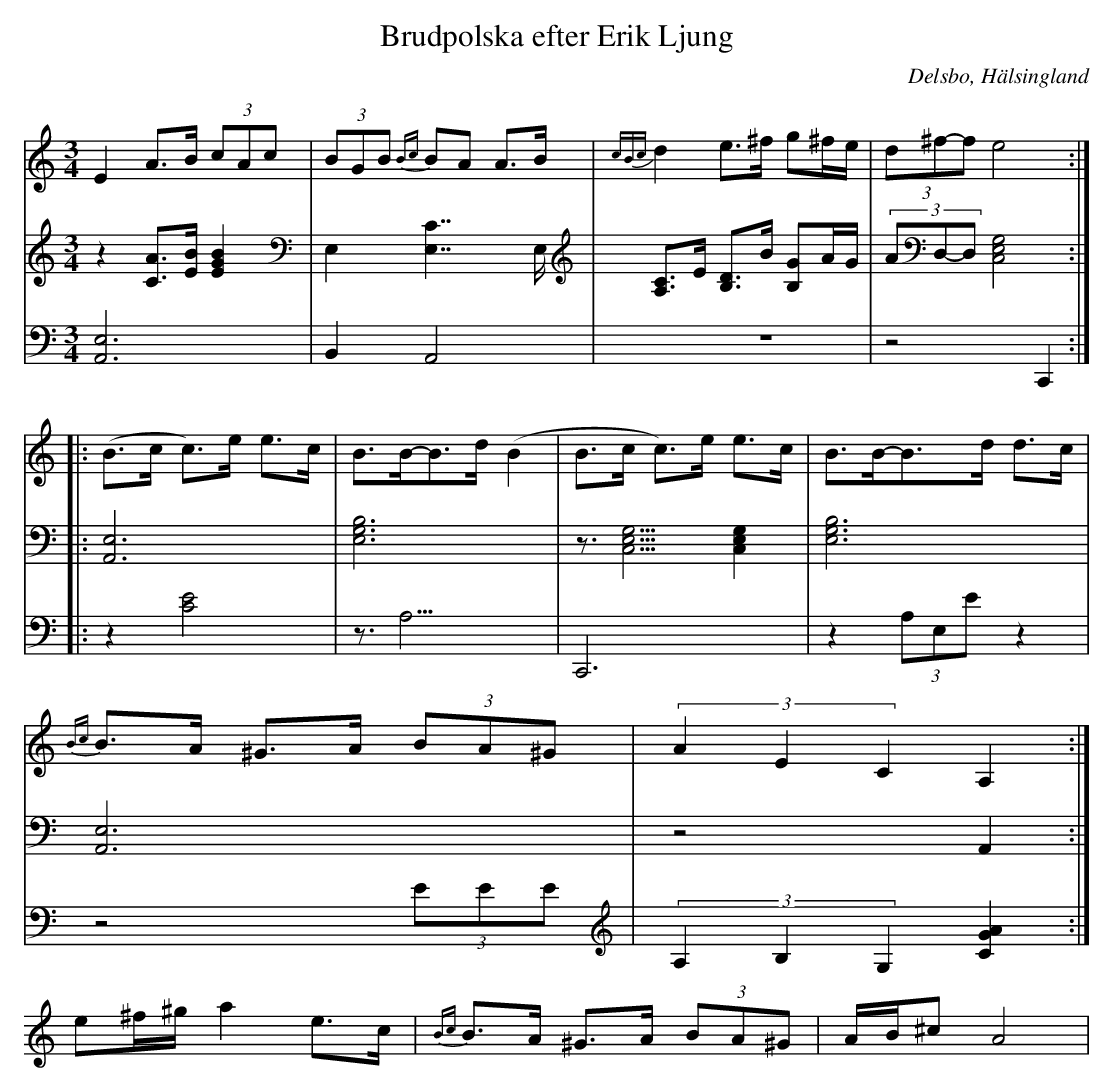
X:1
T: Brudpolska efter Erik Ljung
Q: 105
O: Delsbo, Hälsingland
M: 3/4
L: 1/8
K: Am
V:1
V:2
V:3 Merge
V:1
E2 A>B (3cAc| (3BGB {Bc}BA A>B|{cBc}d2 e>^f g^f/e/|(3d^f-f e4 :|
|:(B>c c)>e e>c|B>B-B>d (B2|B>c c)>e e>c|B>B-B>d d>c|
{Bc}B>A ^G>A (3BA^G|(3A2E2C2 A,2:|
e^f/^g/ a2 e>c|{Bc}B>A ^G>A (3BA^G|A/B/^c A4|
V:2
z2 [AC]>[BE] [B2E2G2]|E,2 [C7/2E,7/2]E,/|[A,C]>E [B,D]>B [B,G]A/G/|(3AD,-D, [E,4G,4C,4]:|
|:[A,,6E,6]|[E,6G,6B,6]|z3/2[E,5/2G,5/2C,5/2] [E,2G,2C,2]|[E,6G,6B,6]|
[A,,6E,6]|z4 A,,2:|
V:3
[A,,6E,6]|B,,2 A,,4|z6|z4  C,,2:|
|:z2 [C4E4]|z3<A,3|C,,6|z2 (3A,E,E z2|
z4 (3EEE|(3A,2B,2G,2 [G2A2C2]:|
